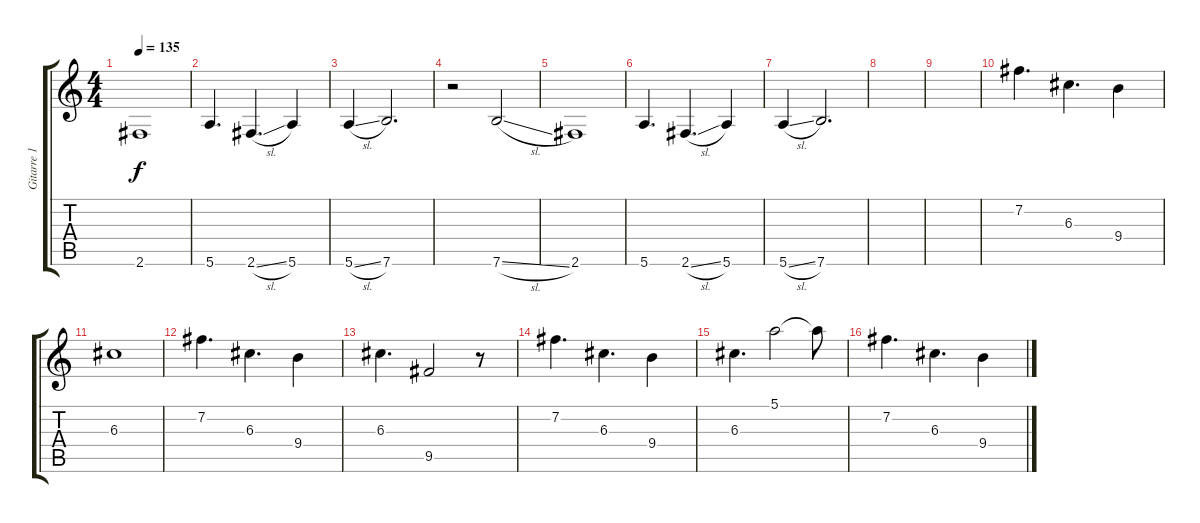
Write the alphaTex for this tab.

\track ("Gitarre 1" "Gitarre 1") {instrument electricguitarclean}
\staff {score tabs}
\tuning (E4 B3 G3 D3 A2 E2) {hide}
\ts (4 4)
\tempo 135
\clef g2
\ks c
2.6.1{dy f} |
5.6.4{d} 2.6{sl}.4{d} 5.6.4 |
5.6{sl}.4 7.6.2{d} |
r.2 7.6{sl}.2 |
2.6.1 |
5.6.4{d} 2.6{sl}.4{d} 5.6.4 |
5.6{sl}.4 7.6.2{d} |
|
|
7.2.4{d} 6.3.4{d} 9.4.4 |
6.3.1 |
7.2.4{d} 6.3.4{d} 9.4.4 |
6.3.4{d} 9.5.2 r.8 |
7.2.4{d} 6.3.4{d} 9.4.4 |
6.3.4{d} 5.1.2 5.1{t}.8 |
7.2.4{d} 6.3.4{d} 9.4.4
